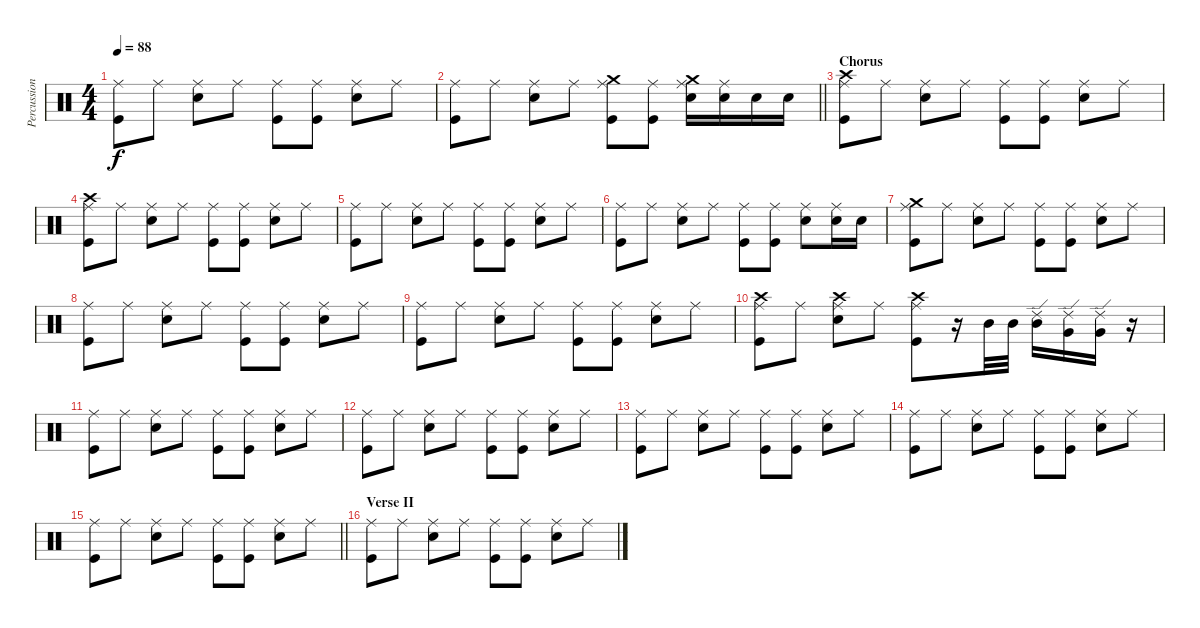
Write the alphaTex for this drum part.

\track ("Percussion" "Percussion") {instrument percussion}
\staff {score}
\articulation defaults
\ts (4 4)
\tempo 88
\clef neutral
\ks c
("Ride (middle)" "Kick (hit)").8{dy f} "Ride (middle)".8 ("Ride (middle)" "Snare (hit) 2").8 "Ride (middle)".8 ("Ride (middle)" "Kick (hit)").8 ("Ride (middle)" "Kick (hit)").8 ("Ride (middle)" "Snare (hit) 2").8 "Ride (middle)".8 |
\barLineRight lightlight
("Ride (middle)" "Kick (hit)").8 "Ride (middle)".8 ("Ride (middle)" "Snare (hit) 2").8 "Ride (middle)".8 ("Crash medium (hit)" "Ride (middle)" "Kick (hit)").8 ("Ride (middle)" "Kick (hit)").8 ("Crash medium (hit)" "Ride (middle)" "Snare (hit) 2").16 ("Ride (middle)" "Snare (hit) 2").16 "Snare (hit) 2".16 "Snare (hit) 2".16 |
\section ("" "Chorus")
("Crash high (hit)" "Ride (middle)" "Kick (hit)").8 "Ride (middle)".8 ("Ride (middle)" "Snare (hit) 2").8 "Ride (middle)".8 ("Ride (middle)" "Kick (hit)").8 ("Ride (middle)" "Kick (hit)").8 ("Ride (middle)" "Snare (hit) 2").8 "Ride (middle)".8 |
("Crash high (hit)" "Ride (middle)" "Kick (hit)").8 "Ride (middle)".8 ("Ride (middle)" "Snare (hit) 2").8 "Ride (middle)".8 ("Ride (middle)" "Kick (hit)").8 ("Ride (middle)" "Kick (hit)").8 ("Ride (middle)" "Snare (hit) 2").8 "Ride (middle)".8 |
("Ride (middle)" "Kick (hit)").8 "Ride (middle)".8 ("Ride (middle)" "Snare (hit) 2").8 "Ride (middle)".8 ("Ride (middle)" "Kick (hit)").8 ("Ride (middle)" "Kick (hit)").8 ("Ride (middle)" "Snare (hit) 2").8 "Ride (middle)".8 |
("Ride (middle)" "Kick (hit)").8 "Ride (middle)".8 ("Ride (middle)" "Snare (hit) 2").8 "Ride (middle)".8 ("Ride (middle)" "Kick (hit)").8 ("Ride (middle)" "Kick (hit)").8 ("Ride (middle)" "Snare (hit) 2").8 ("Ride (middle)" "Electric Snare (hit)").16 "Electric Snare (hit)".16 |
("Crash medium (hit)" "Ride (middle)" "Kick (hit)").8 "Ride (middle)".8 ("Ride (middle)" "Snare (hit) 2").8 "Ride (middle)".8 ("Ride (middle)" "Kick (hit)").8 ("Ride (middle)" "Kick (hit)").8 ("Ride (middle)" "Snare (hit) 2").8 "Ride (middle)".8 |
("Ride (middle)" "Kick (hit)").8 "Ride (middle)".8 ("Ride (middle)" "Snare (hit) 2").8 "Ride (middle)".8 ("Ride (middle)" "Kick (hit)").8 ("Ride (middle)" "Kick (hit)").8 ("Ride (middle)" "Snare (hit) 2").8 "Ride (middle)".8 |
("Ride (middle)" "Kick (hit)").8 "Ride (middle)".8 ("Ride (middle)" "Snare (hit) 2").8 "Ride (middle)".8 ("Ride (middle)" "Kick (hit)").8 ("Ride (middle)" "Kick (hit)").8 ("Ride (middle)" "Snare (hit) 2").8 "Ride (middle)".8 |
("Crash high (hit)" "Ride (middle)" "Kick (hit)").8 "Ride (middle)".8 ("Crash high (hit)" "Ride (middle)" "Snare (hit) 2").8 "Ride (middle)".8 ("Crash high (hit)" "Ride (middle)" "Kick (hit)").8 r.16 "Mid Tom (hit)".32 "Mid Tom (hit)".32 ("Ride (edge) 2" "Mid Tom (hit)").16 ("Ride (edge) 2" "Very Low Tom (hit)").16 ("Ride (edge) 2" "Very Low Tom (hit)").16 r.16 |
("Ride (middle)" "Kick (hit)").8 "Ride (middle)".8 ("Ride (middle)" "Snare (hit) 2").8 "Ride (middle)".8 ("Ride (middle)" "Kick (hit)").8 ("Ride (middle)" "Kick (hit)").8 ("Ride (middle)" "Snare (hit) 2").8 "Ride (middle)".8 |
("Ride (middle)" "Kick (hit)").8 "Ride (middle)".8 ("Ride (middle)" "Snare (hit) 2").8 "Ride (middle)".8 ("Ride (middle)" "Kick (hit)").8 ("Ride (middle)" "Kick (hit)").8 ("Ride (middle)" "Snare (hit) 2").8 "Ride (middle)".8 |
("Ride (middle)" "Kick (hit)").8 "Ride (middle)".8 ("Ride (middle)" "Snare (hit) 2").8 "Ride (middle)".8 ("Ride (middle)" "Kick (hit)").8 ("Ride (middle)" "Kick (hit)").8 ("Ride (middle)" "Snare (hit) 2").8 "Ride (middle)".8 |
("Ride (middle)" "Kick (hit)").8 "Ride (middle)".8 ("Ride (middle)" "Snare (hit) 2").8 "Ride (middle)".8 ("Ride (middle)" "Kick (hit)").8 ("Ride (middle)" "Kick (hit)").8 ("Ride (middle)" "Snare (hit) 2").8 "Ride (middle)".8 |
\barLineRight lightlight
("Ride (middle)" "Kick (hit)").8 "Ride (middle)".8 ("Ride (middle)" "Snare (hit) 2").8 "Ride (middle)".8 ("Ride (middle)" "Kick (hit)").8 ("Ride (middle)" "Kick (hit)").8 ("Ride (middle)" "Snare (hit) 2").8 "Ride (middle)".8 |
\section ("" "Verse II")
("Ride (middle)" "Kick (hit)").8 "Ride (middle)".8 ("Ride (middle)" "Snare (hit) 2").8 "Ride (middle)".8 ("Ride (middle)" "Kick (hit)").8 ("Ride (middle)" "Kick (hit)").8 ("Ride (middle)" "Snare (hit) 2").8 "Ride (middle)".8
